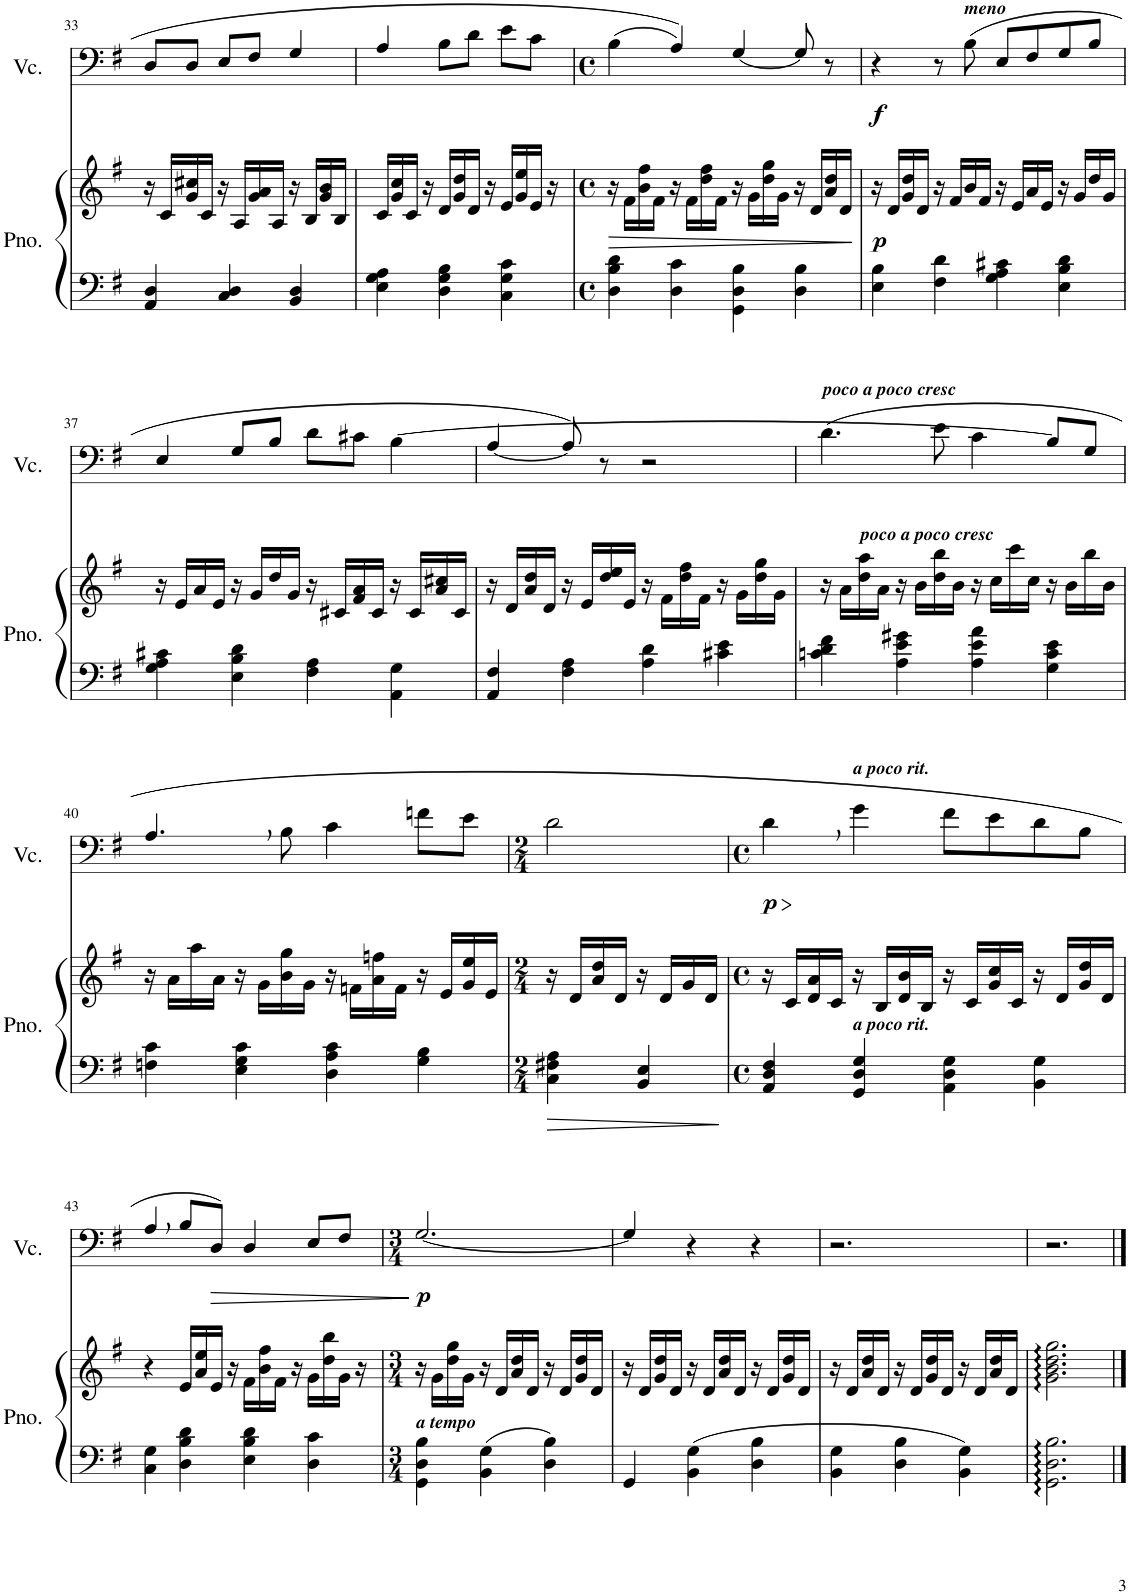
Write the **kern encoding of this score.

**kern	**kern	**dynam	**kern	**dynam
*part2	*part2	*part2	*part1	*part1
*staff3	*staff2	*staff2/3	*staff1	*staff1
*I"Piano	*	*	*I"Cello	*
*I'Pno.	*	*	*	*
!!LO:PB:g=z
*clefF4	*clefG2	*	*clefF4	*
*k[f#]	*k[f#]	*	*k[f#]	*
*G:	*G:	*	*G:	*
*M3/4	*M3/4	*	*M3/4	*
=33	=33	=33	=33	=33
4AA/ 4D/	16r	.	8D/L	.
.	16c/LL	.	.	.
.	16g/ 16cc#X/	.	8D/J	.
.	16c/JJ	.	.	.
4C/ 4D/	16r	.	8E/L	.
.	16A/LL	.	.	.
.	16g/ 16a/	.	8F#/J	.
.	16A/JJ	.	.	.
4BB/ 4D/	16r	.	4G/	.
.	16B/LL	.	.	.
.	16g/ 16b/	.	.	.
.	16B/JJ	.	.	.
=34	=34	=34	=34	=34
4E\ 4G\ 4A\	16c/LL	.	4A/	.
.	16g/ 16cc/	.	.	.
.	16c/JJ	.	.	.
.	16r	.	.	.
4D\ 4G\ 4B\	16d/LL	.	8B\L	.
.	16g/ 16dd/	.	.	.
.	16d/JJ	.	8d\J	.
.	16r	.	.	.
4C\ 4G\ 4c\	16e/LL	.	8e\L	.
.	16g/ 16ee/	.	.	.
.	16e/JJ	.	8c\J	.
.	16r	.	.	.
=35	=35	=35	=35	=35
*M4/4	*M4/4	*	*M4/4	*
*met(c)	*met(c)	*	*met(c)	*
!	!	!LO:HP:b	!	!
4D\ 4B\ 4d\	16r	>	(>4B\	.
.	16f#\LL	.	.	.
.	16b\ 16ff#\	.	.	.
.	16f#\JJ	.	.	.
4D\ 4c\	16r	.	4A/)	.
.	16f#\LL	.	.	.
.	16dd\ 16ff#\	.	.	.
.	16f#\JJ	.	.	.
4GG\ 4D\ 4B\	16r	.	[4G/	.
.	16g\LL	.	.	.
.	16dd\ 16gg\	.	.	.
.	16g\JJ	.	.	.
4D\ 4B\	16r	.	8G/]	.
.	16d/LL	.	.	.
.	16a/ 16dd/	.	8r	.
.	16d/JJ	.	.	.
=36	=36	=36	=36	=36
!	!	!LO:DY:b	!	!LO:DY:b
4E\ 4B\	16r	p	4r	f
.	16d/LL	.	.	.
.	16g/ 16dd/	.	.	.
.	16d/JJ	.	.	.
4F#\ 4d\	16r	.	8r	.
.	16f#/LL	.	.	.
!	!	!	!LO:TX:a:Bi:t=meno	!
.	16b/	.	(>8B\	.
.	16f#/JJ	.	.	.
4G\ 4A\ 4c#X\	16r	.	8E/L	.
.	16e/LL	.	.	.
.	16a/	.	8F#/	.
.	16e/JJ	.	.	.
4E\ 4B\ 4d\	16r	.	8G/	.
.	16g/LL	.	.	.
.	16dd/	.	8B/J	.
.	16g/JJ	.	.	.
!!LO:LB:g=z
=37	=37	=37	=37	=37
4G\ 4A\ 4c#X\	16r	.	4E/	.
.	16e/LL	.	.	.
.	16a/	.	.	.
.	16e/JJ	.	.	.
4E\ 4B\ 4d\	16r	.	8G/L	.
.	16g/LL	.	.	.
.	16dd/	.	8B/J	.
.	16g/JJ	.	.	.
4F#\ 4A\	16r	.	8d\L	.
.	16c#X/LL	.	.	.
.	16f#/ 16a/	.	8c#X\J	.
.	16c#/JJ	.	.	.
4AA\ 4G\	16r	.	[4B\	.
.	16c#/LL	.	.	.
.	16a/ 16cc#X/	.	.	.
.	16c#/JJ	.	.	.
=38	=38	=38	=38	=38
4AA/ 4F#/	16r	.	[4A/	.
.	16d/LL	.	.	.
.	16a/ 16dd/	.	.	.
.	16d/JJ	.	.	.
4F#\ 4A\	16r	.	8A/])	.
.	16e/LL	.	.	.
.	16dd/ 16ee/	.	8r	.
.	16e/JJ	.	.	.
4A\ 4d\	16r	.	2r	.
.	16f#\LL	.	.	.
.	16dd\ 16ff#\	.	.	.
.	16f#\JJ	.	.	.
4c#X\ 4e\	16r	.	.	.
.	16g\LL	.	.	.
.	16dd\ 16gg\	.	.	.
.	16g\JJ	.	.	.
=39	=39	=39	=39	=39
!	!	!	!LO:TX:a:Bi:t=poco a poco cresc	!
4cn\ 4d\ 4f#\	16r	.	(>4.d\	.
.	16a\LL	.	.	.
!	!LO:TX:a:Bi:t=poco a poco cresc	!	!	!
.	16dd\ 16aa\	.	.	.
.	16a\JJ	.	.	.
4A\ 4e\ 4g#X\	16r	.	.	.
.	16b\LL	.	.	.
.	16dd\ 16bb\	.	8e\	.
.	16b\JJ	.	.	.
4A\ 4e\ 4a\	16r	.	4c\	.
.	16cc\LL	.	.	.
.	16ccc\	.	.	.
.	16cc\JJ	.	.	.
4G\ 4c\ 4e\	16r	.	8B/L]	.
.	16b\LL	.	.	.
.	16bb\	.	8G/J	.
.	16b\JJ	.	.	.
!!LO:LB:g=z
=40	=40	=40	=40	=40
4Fn\ 4c\	16r	.	4.A,/	.
.	16a\LL	.	.	.
.	16aa\	.	.	.
.	16a\JJ	.	.	.
4E\ 4G\ 4c\	16r	.	.	.
.	16g\LL	.	.	.
.	16b\ 16gg\	.	8B\	.
.	16g\JJ	.	.	.
4D\ 4A\ 4c\	16r	.	4c\	.
.	16fn\LL	.	.	.
.	16a\ 16ffn\	.	.	.
.	16f\JJ	.	.	.
4G\ 4B\	16r	.	8fn\L	.
.	16e/LL	.	.	.
.	16g/ 16ee/	.	8e\J	.
.	16e/JJ	.	.	.
=41	=41	=41	=41	=41
*M2/4	*M2/4	*	*M2/4	*
4C\ 4F#X\ 4A\	16r	.	2d\	.
.	16d/LL	.	.	.
.	16a/ 16dd/	.	.	.
.	16d/JJ	.	.	.
4BB/ 4E/	16r	.	.	.
.	16d/LL	.	.	.
.	16g/	.	.	.
.	16d/JJ	.	.	.
.	.	]	.	.
=42	=42	=42	=42	=42
*M4/4	*M4/4	*	*M4/4	*
*met(c)	*met(c)	*	*met(c)	*
!	!	!	!	!LO:HP:b
!	!	!	!	!LO:DY:n=1:b
4AA/ 4D/ 4F#/	16r	.	4d,\	> p
.	16c/LL	.	.	.
.	16d/ 16a/	.	.	.
.	16c/JJ	.	.	.
!	!	!	!LO:TX:a:Bi:t=a poco rit.	!
!LO:TX:a:Bi:t=a poco rit.	!	!	!	!
4GG/ 4D/ 4G/	16r	.	4g\	.
.	16B/LL	.	.	.
.	16d/ 16b/	.	.	.
.	16B/JJ	.	.	.
4AA\ 4D\ 4G\	16r	.	8f#\L	.
.	16c/LL	.	.	.
.	16g/ 16cc/	.	8e\	.
.	16c/JJ	.	.	.
4BB\ 4G\	16r	.	8d\	.
.	16d/LL	.	.	.
.	16g/ 16dd/	.	8B\J	.
.	16d/JJ	.	.	.
!!LO:LB:g=z
=43	=43	=43	=43	=43
4C\ 4G\	4r	.	4A,/	.
4D\ 4B\ 4d\	16e/LL	.	8B/L	.
.	16a/ 16ee/	.	.	.
.	16e/JJ	.	8D/J)	.
.	16r	.	.	.
4E\ 4B\ 4d\	16f#\LL	.	4D/	.
.	16b\ 16ff#\	.	.	.
.	16f#\JJ	.	.	.
.	16r	.	.	.
4D\ 4c\	16g\LL	.	8E/L	.
.	16dd\ 16bb\	.	.	.
.	16g\JJ	.	8F#/J	.
.	16r	.	.	.
.	.	.	.	]
=44	=44	=44	=44	=44
*M3/4	*M3/4	*	*M3/4	*
!LO:TX:a:Bi:t=a tempo	!	!	!	!
!	!	!	!	!LO:DY:b
4GG\ 4D\ 4B\	16r	.	[2.G/	p
.	16g\LL	.	.	.
.	16dd\ 16gg\	.	.	.
.	16g\JJ	.	.	.
4BB\ 4G\	16r	.	.	.
.	16d/LL	.	.	.
.	16a/ 16dd/	.	.	.
.	16d/JJ	.	.	.
4D\ 4B\	16r	.	.	.
.	16d/LL	.	.	.
.	16g/ 16dd/	.	.	.
.	16d/JJ	.	.	.
=45	=45	=45	=45	=45
4GG/	16r	.	4G/]	.
.	16d/LL	.	.	.
.	16g/ 16dd/	.	.	.
.	16d/JJ	.	.	.
4BB\ 4G\	16r	.	4r	.
.	16d/LL	.	.	.
.	16a/ 16dd/	.	.	.
.	16d/JJ	.	.	.
4D\ 4B\	16r	.	4r	.
.	16d/LL	.	.	.
.	16g/ 16dd/	.	.	.
.	16d/JJ	.	.	.
=46	=46	=46	=46	=46
4BB\ 4G\	16r	.	2.r	.
.	16d/LL	.	.	.
.	16a/ 16dd/	.	.	.
.	16d/JJ	.	.	.
4D\ 4B\	16r	.	.	.
.	16d/LL	.	.	.
.	16g/ 16dd/	.	.	.
.	16d/JJ	.	.	.
4BB\ 4G\	16r	.	.	.
.	16d/LL	.	.	.
.	16a/ 16dd/	.	.	.
.	16d/JJ	.	.	.
=47	=47	=47	=47	=47
2.GG\ 2.D\ 2.B\	2.g\ 2.b\ 2.dd\ 2.gg\	.	2.r	.
==	==	==	==	==
*-	*-	*-	*-	*-
